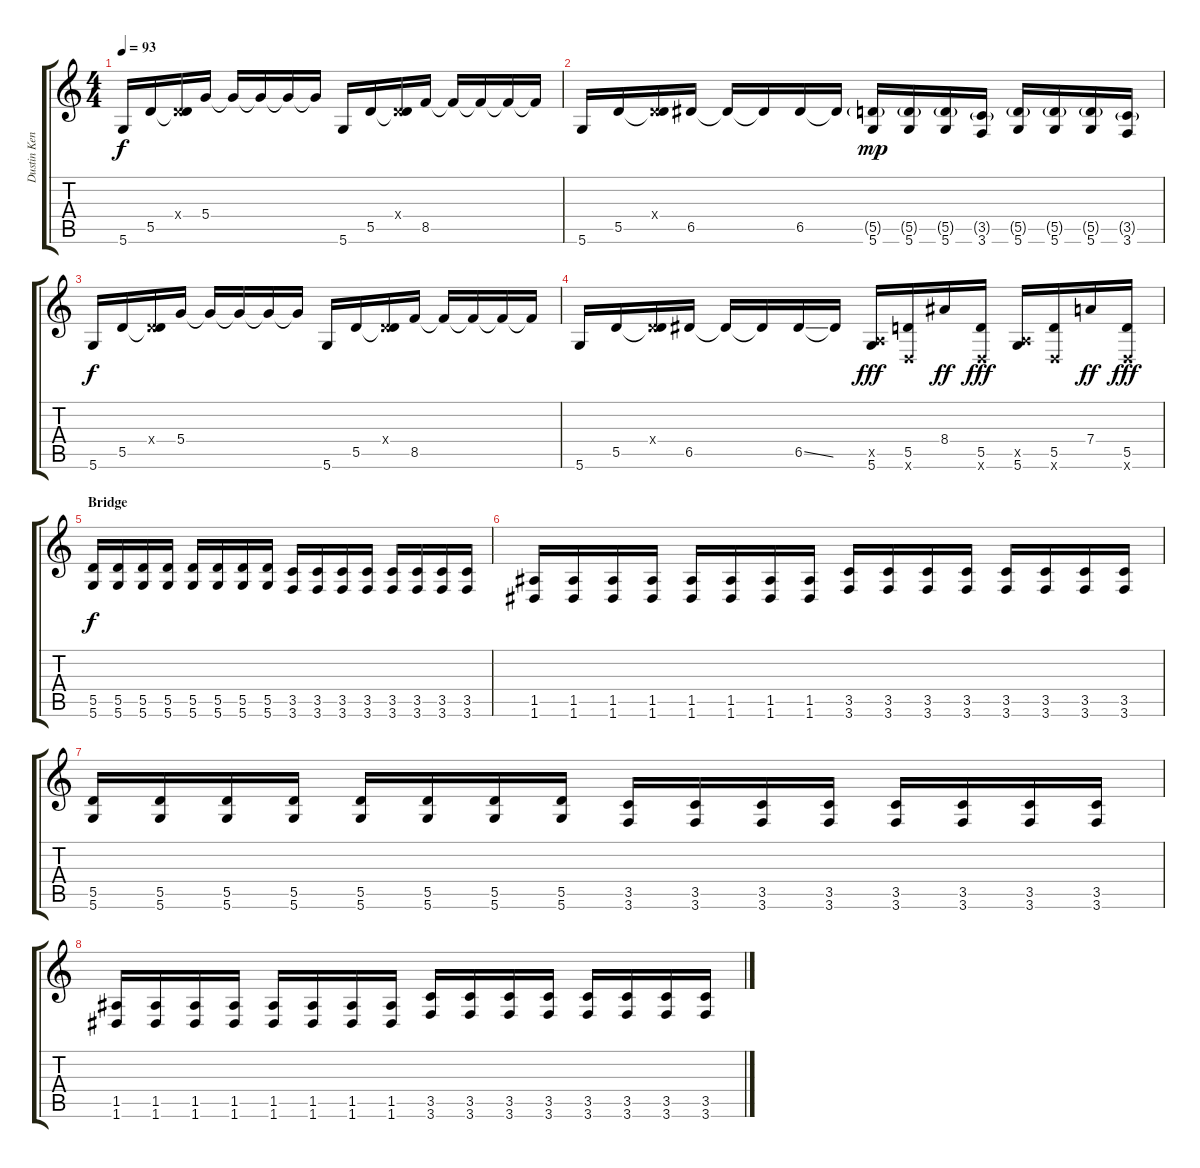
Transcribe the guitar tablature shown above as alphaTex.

\track ("Dustin Kensrue" "Dustin Ken") {instrument distortionguitar}
\staff {score tabs}
\tuning (E4 B3 G3 D3 A2 D2) {hide}
\ts (4 4)
\tempo 93
\clef g2
\ks c
5.6.16{dy f volume 16} 5.5.16 (0.4{x} 5.5{t}).16 5.4.16 5.4{t}.16 5.4{t}.16 5.4{t}.16 5.4{t}.16 5.6.16 5.5.16 (0.4{x} 5.5{t}).16 8.5.16 8.5{t}.16 8.5{t}.16 8.5{t}.16 8.5{t}.16 |
5.6.16 5.5.16 (0.4{x} 5.5{t}).16 6.5.16 6.5{t}.16 6.5{t}.16 6.5.16 6.5{t}.16 (5.5{g} 5.6).16{dy mp volume 13} (5.5{g} 5.6).16 (5.5{g} 5.6).16 (3.5{g} 3.6).16 (5.5{g} 5.6).16 (5.5{g} 5.6).16 (5.5{g} 5.6).16 (3.5{g} 3.6).16 |
5.6.16{dy f volume 16} 5.5.16 (0.4{x} 5.5{t}).16 5.4.16 5.4{t}.16 5.4{t}.16 5.4{t}.16 5.4{t}.16 5.6.16 5.5.16 (0.4{x} 5.5{t}).16 8.5.16 8.5{t}.16 8.5{t}.16 8.5{t}.16 8.5{t}.16 |
5.6.16 5.5.16 (0.4{x} 5.5{t}).16 6.5.16 6.5{t}.16 6.5{t}.16 6.5{ss}.16 6.5{t}.16 (0.5{x} 5.6).16{dy fff} (5.5 0.6{x}).16 8.4.16{dy ff} (5.5 0.6{x}).16{dy fff} (0.5{x} 5.6).16 (5.5 0.6{x}).16 7.4.16{dy ff} (5.5 0.6{x}).16{dy fff} |
\section ("" "Bridge")
(5.5 5.6).16{dy f} (5.5 5.6).16 (5.5 5.6).16 (5.5 5.6).16 (5.5 5.6).16 (5.5 5.6).16 (5.5 5.6).16 (5.5 5.6).16 (3.5 3.6).16 (3.5 3.6).16 (3.5 3.6).16 (3.5 3.6).16 (3.5 3.6).16 (3.5 3.6).16 (3.5 3.6).16 (3.5 3.6).16 |
(1.5 1.6).16 (1.5 1.6).16 (1.5 1.6).16 (1.5 1.6).16 (1.5 1.6).16 (1.5 1.6).16 (1.5 1.6).16 (1.5 1.6).16 (3.5 3.6).16 (3.5 3.6).16 (3.5 3.6).16 (3.5 3.6).16 (3.5 3.6).16 (3.5 3.6).16 (3.5 3.6).16 (3.5 3.6).16 |
(5.5 5.6).16 (5.5 5.6).16 (5.5 5.6).16 (5.5 5.6).16 (5.5 5.6).16 (5.5 5.6).16 (5.5 5.6).16 (5.5 5.6).16 (3.5 3.6).16 (3.5 3.6).16 (3.5 3.6).16 (3.5 3.6).16 (3.5 3.6).16 (3.5 3.6).16 (3.5 3.6).16 (3.5 3.6).16 |
(1.5 1.6).16 (1.5 1.6).16 (1.5 1.6).16 (1.5 1.6).16 (1.5 1.6).16 (1.5 1.6).16 (1.5 1.6).16 (1.5 1.6).16 (3.5 3.6).16 (3.5 3.6).16 (3.5 3.6).16 (3.5 3.6).16 (3.5 3.6).16 (3.5 3.6).16 (3.5 3.6).16 (3.5 3.6).16
